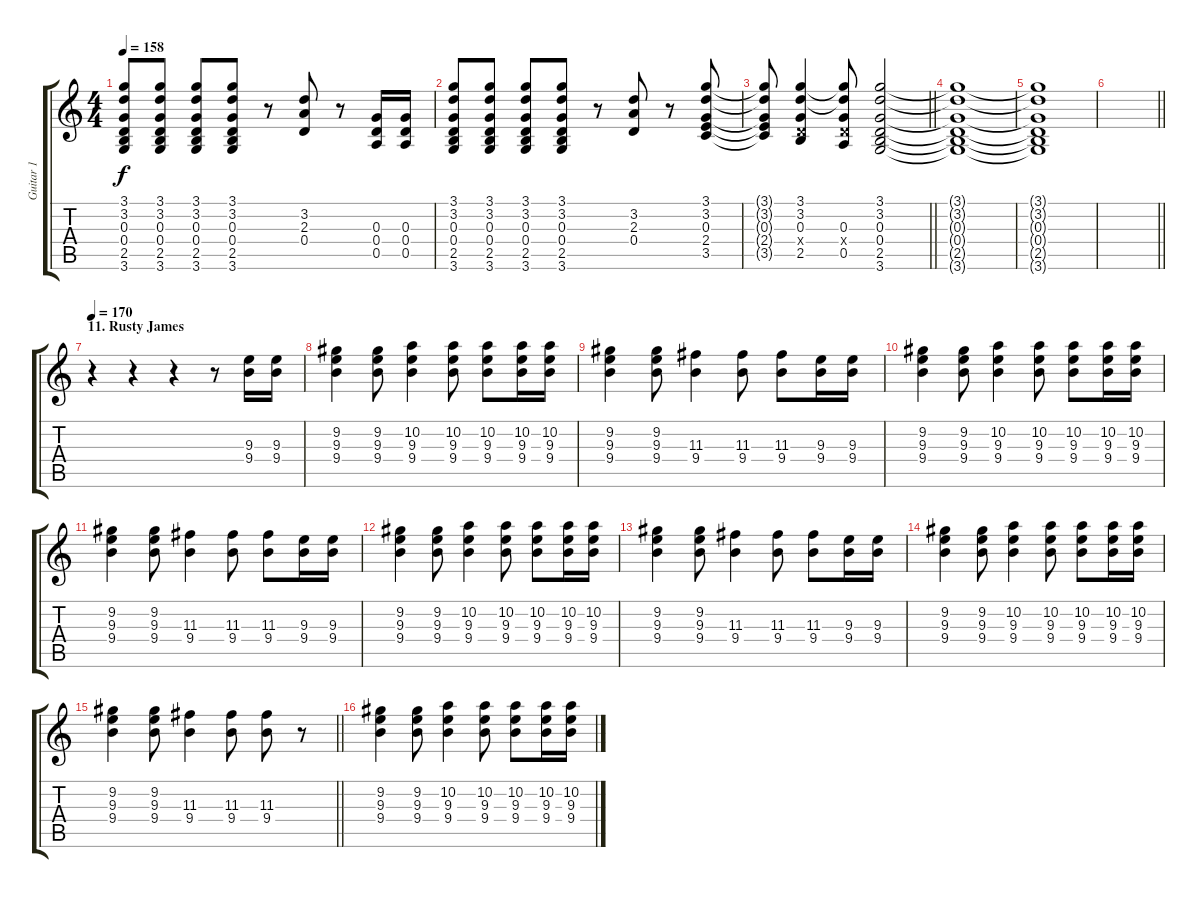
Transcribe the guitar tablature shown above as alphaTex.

\track ("Guitar 1" "Guitar 1") {instrument overdrivenguitar}
\staff {score tabs}
\tuning (E4 B3 G3 D3 A2 E2) {hide}
\ts (4 4)
\tempo 158
\clef g2
\ks c
(3.1 3.2 0.3 0.4 2.5 3.6).8{dy f} (3.1 3.2 0.3 0.4 2.5 3.6).8 (3.1 3.2 0.3 0.4 2.5 3.6).8 (3.1 3.2 0.3 0.4 2.5 3.6).8 r.8 (3.2 2.3 0.4).8 r.8 (0.3 0.4 0.5).16 (0.3 0.4 0.5).16 |
(3.1 3.2 0.3 0.4 2.5 3.6).8 (3.1 3.2 0.3 0.4 2.5 3.6).8 (3.1 3.2 0.3 0.4 2.5 3.6).8 (3.1 3.2 0.3 0.4 2.5 3.6).8 r.8 (3.2 2.3 0.4).8 r.8 (3.1 3.2 0.3 2.4 3.5).8 |
\barLineRight lightlight
(3.1{t} 3.2{t} 0.3{t} 2.4{t} 3.5{t}).8 (3.1 3.2 0.3 0.4{x} 2.5).4 (3.1{t} 3.2{t} 0.3 0.4{x} 0.5).8 (3.1 3.2 0.3 0.4 2.5 3.6).2 |
(3.1{t} 3.2{t} 0.3{t} 0.4{t} 2.5{t} 3.6{t}).1{volume 0} |
(3.1{t} 3.2{t} 0.3{t} 0.4{t} 2.5{t} 3.6{t}).1 |
\barLineRight lightlight
|
\section ("" "11. Rusty James")
\tempo 170
r.4{volume 10 balance 15 instrument overdrivenguitar} r.4 r.4 r.8 (9.3 9.4).16 (9.3 9.4).16 |
(9.2 9.3 9.4).4 (9.2 9.3 9.4).8 (10.2 9.3 9.4).4 (10.2 9.3 9.4).8 (10.2 9.3 9.4).8 (10.2 9.3 9.4).16 (10.2 9.3 9.4).16 |
(9.2 9.3 9.4).4 (9.2 9.3 9.4).8 (11.3 9.4).4 (11.3 9.4).8 (11.3 9.4).8 (9.3 9.4).16 (9.3 9.4).16 |
(9.2 9.3 9.4).4 (9.2 9.3 9.4).8 (10.2 9.3 9.4).4 (10.2 9.3 9.4).8 (10.2 9.3 9.4).8 (10.2 9.3 9.4).16 (10.2 9.3 9.4).16 |
(9.2 9.3 9.4).4 (9.2 9.3 9.4).8 (11.3 9.4).4 (11.3 9.4).8 (11.3 9.4).8 (9.3 9.4).16 (9.3 9.4).16 |
(9.2 9.3 9.4).4 (9.2 9.3 9.4).8 (10.2 9.3 9.4).4 (10.2 9.3 9.4).8 (10.2 9.3 9.4).8 (10.2 9.3 9.4).16 (10.2 9.3 9.4).16 |
(9.2 9.3 9.4).4 (9.2 9.3 9.4).8 (11.3 9.4).4 (11.3 9.4).8 (11.3 9.4).8 (9.3 9.4).16 (9.3 9.4).16 |
(9.2 9.3 9.4).4 (9.2 9.3 9.4).8 (10.2 9.3 9.4).4 (10.2 9.3 9.4).8 (10.2 9.3 9.4).8 (10.2 9.3 9.4).16 (10.2 9.3 9.4).16 |
\barLineRight lightlight
(9.2 9.3 9.4).4 (9.2 9.3 9.4).8 (11.3 9.4).4 (11.3 9.4).8 (11.3 9.4).8 r.8 |
(9.2 9.3 9.4).4 (9.2 9.3 9.4).8 (10.2 9.3 9.4).4 (10.2 9.3 9.4).8 (10.2 9.3 9.4).8 (10.2 9.3 9.4).16 (10.2 9.3 9.4).16
